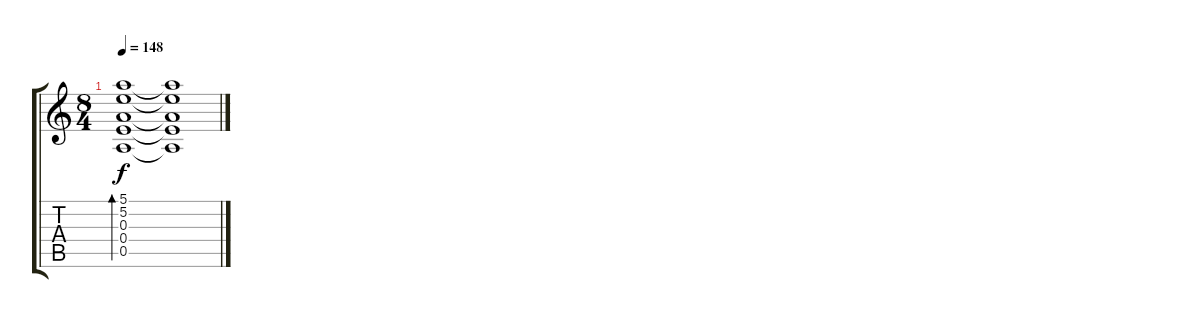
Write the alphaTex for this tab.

\track "" {instrument acousticguitarnylon}
\staff {score tabs}
\tuning (E4 B3 A3 E3 A2 E2) {hide}
\ts (8 4)
\tempo 148
\clef g2
\ks c
(5.1 5.2 0.3 0.4 0.5).1{bd 480 dy f} (5.1{t} 5.2{t} 0.3{t} 0.4{t} 0.5{t}).1
